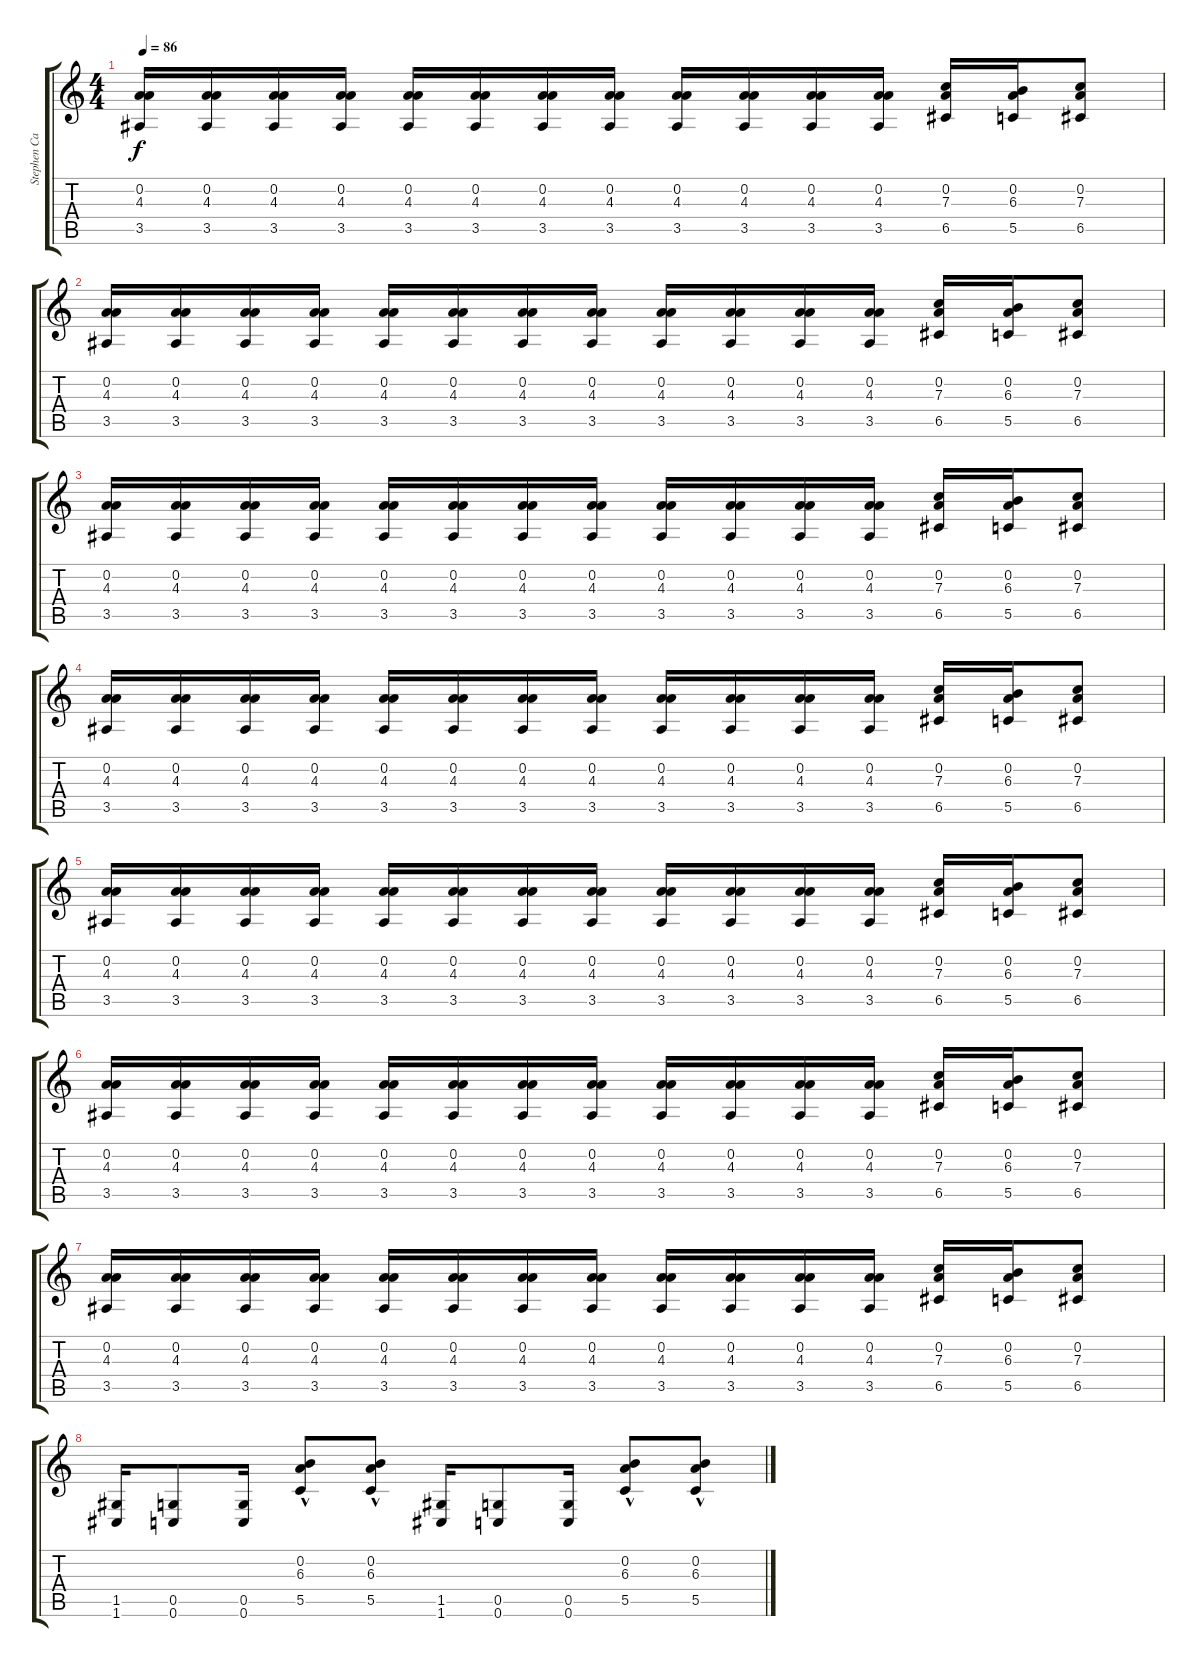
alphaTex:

\track ("Stephen Carpenter" "Stephen Ca") {instrument overdrivenguitar}
\staff {score tabs}
\tuning (D4 A3 F3 C3 G2 C2) {hide}
\ts (4 4)
\tempo 86
\clef g2
\ks c
(0.2 4.3 3.5).16{dy f} (0.2 4.3 3.5).16 (0.2 4.3 3.5).16 (0.2 4.3 3.5).16 (0.2 4.3 3.5).16 (0.2 4.3 3.5).16 (0.2 4.3 3.5).16 (0.2 4.3 3.5).16 (0.2 4.3 3.5).16 (0.2 4.3 3.5).16 (0.2 4.3 3.5).16 (0.2 4.3 3.5).16 (0.2 7.3 6.5).16 (0.2 6.3 5.5).16 (0.2 7.3 6.5).8 |
(0.2 4.3 3.5).16 (0.2 4.3 3.5).16 (0.2 4.3 3.5).16 (0.2 4.3 3.5).16 (0.2 4.3 3.5).16 (0.2 4.3 3.5).16 (0.2 4.3 3.5).16 (0.2 4.3 3.5).16 (0.2 4.3 3.5).16 (0.2 4.3 3.5).16 (0.2 4.3 3.5).16 (0.2 4.3 3.5).16 (0.2 7.3 6.5).16 (0.2 6.3 5.5).16 (0.2 7.3 6.5).8 |
(0.2 4.3 3.5).16 (0.2 4.3 3.5).16 (0.2 4.3 3.5).16 (0.2 4.3 3.5).16 (0.2 4.3 3.5).16 (0.2 4.3 3.5).16 (0.2 4.3 3.5).16 (0.2 4.3 3.5).16 (0.2 4.3 3.5).16 (0.2 4.3 3.5).16 (0.2 4.3 3.5).16 (0.2 4.3 3.5).16 (0.2 7.3 6.5).16 (0.2 6.3 5.5).16 (0.2 7.3 6.5).8 |
(0.2 4.3 3.5).16 (0.2 4.3 3.5).16 (0.2 4.3 3.5).16 (0.2 4.3 3.5).16 (0.2 4.3 3.5).16 (0.2 4.3 3.5).16 (0.2 4.3 3.5).16 (0.2 4.3 3.5).16 (0.2 4.3 3.5).16 (0.2 4.3 3.5).16 (0.2 4.3 3.5).16 (0.2 4.3 3.5).16 (0.2 7.3 6.5).16 (0.2 6.3 5.5).16 (0.2 7.3 6.5).8 |
(0.2 4.3 3.5).16 (0.2 4.3 3.5).16 (0.2 4.3 3.5).16 (0.2 4.3 3.5).16 (0.2 4.3 3.5).16 (0.2 4.3 3.5).16 (0.2 4.3 3.5).16 (0.2 4.3 3.5).16 (0.2 4.3 3.5).16 (0.2 4.3 3.5).16 (0.2 4.3 3.5).16 (0.2 4.3 3.5).16 (0.2 7.3 6.5).16 (0.2 6.3 5.5).16 (0.2 7.3 6.5).8 |
(0.2 4.3 3.5).16 (0.2 4.3 3.5).16 (0.2 4.3 3.5).16 (0.2 4.3 3.5).16 (0.2 4.3 3.5).16 (0.2 4.3 3.5).16 (0.2 4.3 3.5).16 (0.2 4.3 3.5).16 (0.2 4.3 3.5).16 (0.2 4.3 3.5).16 (0.2 4.3 3.5).16 (0.2 4.3 3.5).16 (0.2 7.3 6.5).16 (0.2 6.3 5.5).16 (0.2 7.3 6.5).8 |
(0.2 4.3 3.5).16 (0.2 4.3 3.5).16 (0.2 4.3 3.5).16 (0.2 4.3 3.5).16 (0.2 4.3 3.5).16 (0.2 4.3 3.5).16 (0.2 4.3 3.5).16 (0.2 4.3 3.5).16 (0.2 4.3 3.5).16 (0.2 4.3 3.5).16 (0.2 4.3 3.5).16 (0.2 4.3 3.5).16 (0.2 7.3 6.5).16 (0.2 6.3 5.5).16 (0.2 7.3 6.5).8 |
(1.5 1.6).16 (0.5 0.6).8 (0.5 0.6).16 (0.2 6.3{hac} 5.5{hac}).8 (0.2 6.3{hac} 5.5{hac}).8 (1.5 1.6).16 (0.5 0.6).8 (0.5 0.6).16 (0.2 6.3{hac} 5.5{hac}).8 (0.2 6.3{hac} 5.5{hac}).8
